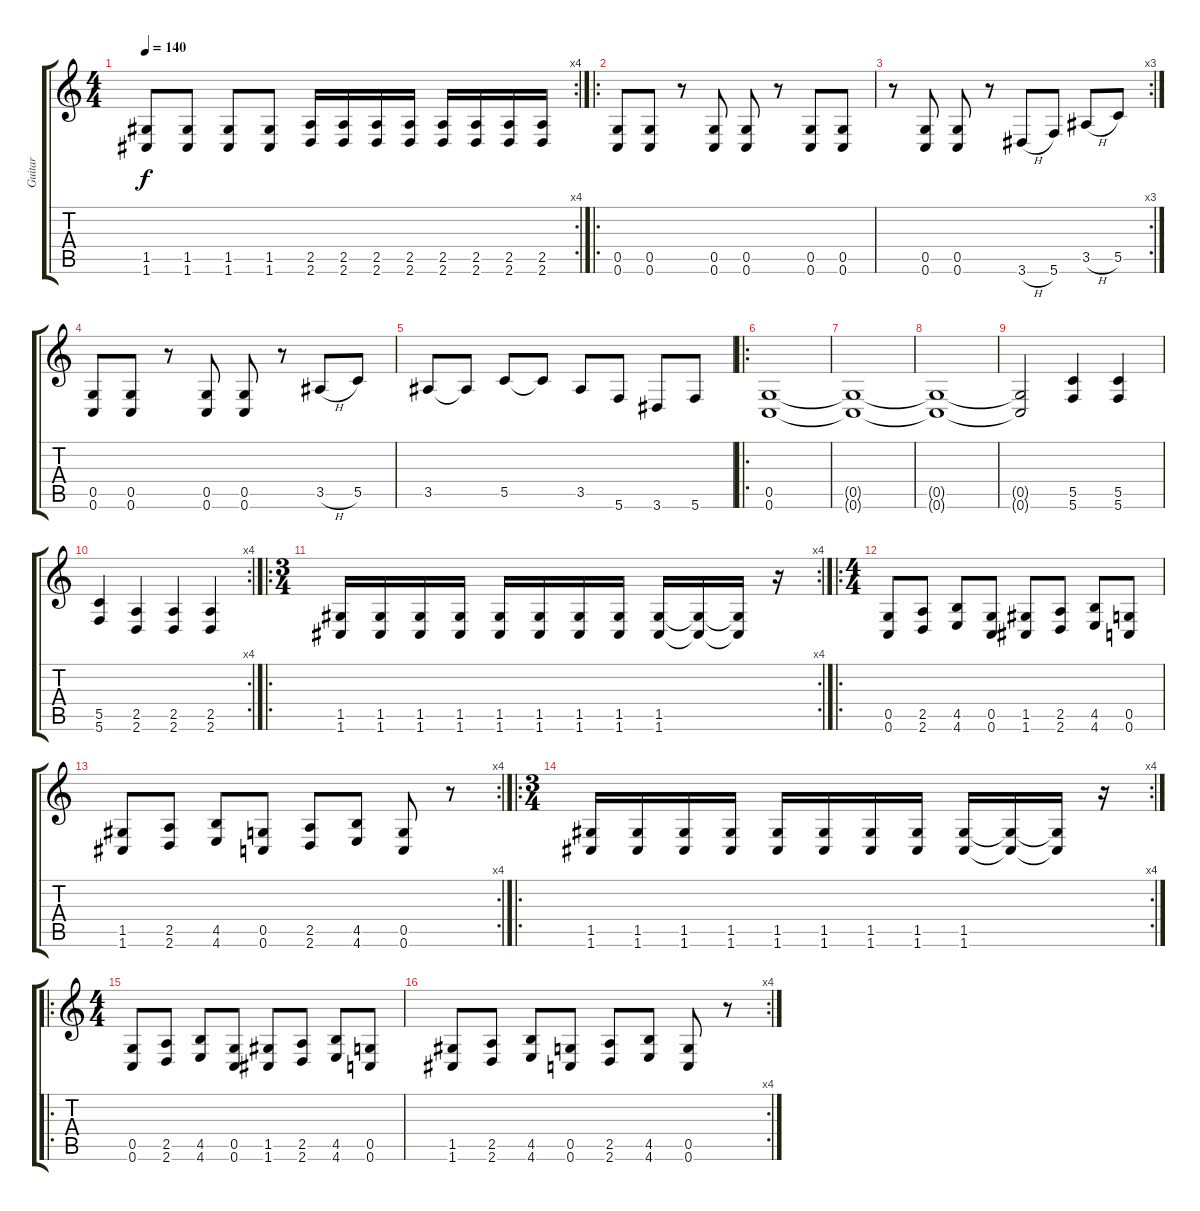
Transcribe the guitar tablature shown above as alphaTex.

\track ("Guitar" "Guitar") {instrument distortionguitar}
\staff {score tabs}
\tuning (D4 A3 F3 C3 G2 C2) {hide}
\rc 4
\ts (4 4)
\tempo 140
\clef g2
\ks c
(1.5 1.6).8{dy f} (1.5 1.6).8 (1.5 1.6).8 (1.5 1.6).8 (2.5 2.6).16 (2.5 2.6).16 (2.5 2.6).16 (2.5 2.6).16 (2.5 2.6).16 (2.5 2.6).16 (2.5 2.6).16 (2.5 2.6).16 |
\ro
(0.5 0.6).8 (0.5 0.6).8 r.8 (0.5 0.6).8 (0.5 0.6).8 r.8 (0.5 0.6).8 (0.5 0.6).8 |
\rc 3
r.8 (0.5 0.6).8 (0.5 0.6).8 r.8 3.6{h}.8 5.6.8 3.5{h}.8 5.5.8 |
(0.5 0.6).8 (0.5 0.6).8 r.8 (0.5 0.6).8 (0.5 0.6).8 r.8 3.5{h}.8 5.5.8 |
3.5.8 3.5{t}.8 5.5.8 5.5{t}.8 3.5.8 5.6.8 3.6.8 5.6.8 |
\ro
(0.5 0.6).1 |
(0.5{t} 0.6{t}).1 |
(0.5{t} 0.6{t}).1 |
(0.5{t} 0.6{t}).2 (5.5 5.6).4 (5.5 5.6).4 |
\rc 4
(5.5 5.6).4 (2.5 2.6).4 (2.5 2.6).4 (2.5 2.6).4 |
\ro
\rc 4
\ts (3 4)
(1.5 1.6).16 (1.5 1.6).16 (1.5 1.6).16 (1.5 1.6).16 (1.5 1.6).16 (1.5 1.6).16 (1.5 1.6).16 (1.5 1.6).16 (1.5 1.6).16 (1.5{t} 1.6{t}).16 (1.5{t} 1.6{t}).16 r.16 |
\ro
\ts (4 4)
(0.5 0.6).8 (2.5 2.6).8 (4.5 4.6).8 (0.5 0.6).8 (1.5 1.6).8 (2.5 2.6).8 (4.5 4.6).8 (0.5 0.6).8 |
\rc 4
(1.5 1.6).8 (2.5 2.6).8 (4.5 4.6).8 (0.5 0.6).8 (2.5 2.6).8 (4.5 4.6).8 (0.5 0.6).8 r.8 |
\ro
\rc 4
\ts (3 4)
(1.5 1.6).16 (1.5 1.6).16 (1.5 1.6).16 (1.5 1.6).16 (1.5 1.6).16 (1.5 1.6).16 (1.5 1.6).16 (1.5 1.6).16 (1.5 1.6).16 (1.5{t} 1.6{t}).16 (1.5{t} 1.6{t}).16 r.16 |
\ro
\ts (4 4)
(0.5 0.6).8 (2.5 2.6).8 (4.5 4.6).8 (0.5 0.6).8 (1.5 1.6).8 (2.5 2.6).8 (4.5 4.6).8 (0.5 0.6).8 |
\rc 4
(1.5 1.6).8 (2.5 2.6).8 (4.5 4.6).8 (0.5 0.6).8 (2.5 2.6).8 (4.5 4.6).8 (0.5 0.6).8 r.8
